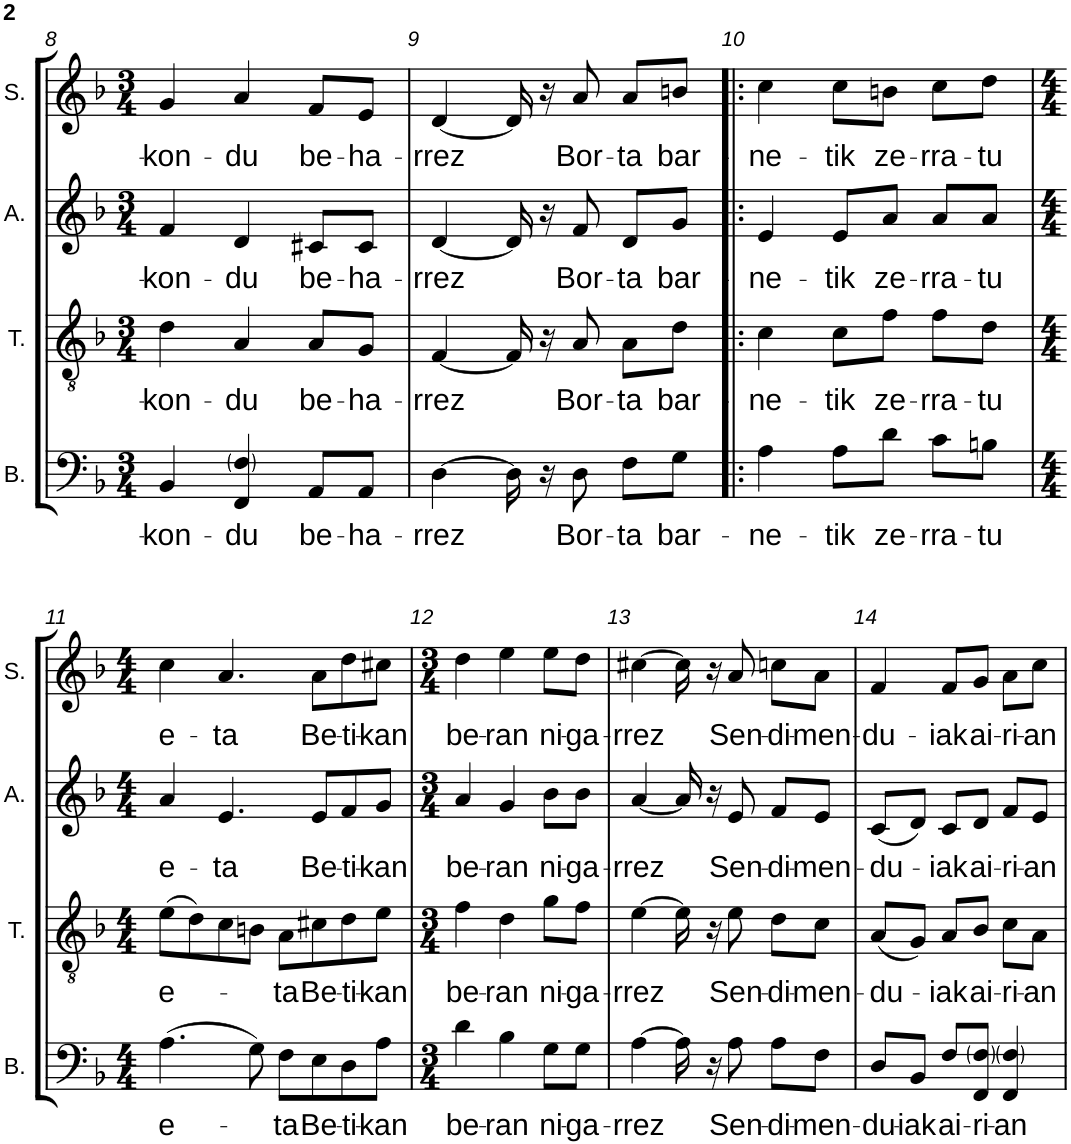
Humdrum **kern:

**kern	**text	**kern	**text	**kern	**text	**kern	**text
*part4	*part4	*part3	*part3	*part2	*part2	*part1	*part1
*staff4	*staff4	*staff3	*staff3	*staff2	*staff2	*staff1	*staff1
*I"Basse	*	*I"Tenor	*	*I"Alto	*	*I"Soprano	*
*I'B.	*	*I'T.	*	*I'A.	*	*I'S.	*
!!LO:PB:g=z
*clefF4	*	*clefGv2	*	*clefG2	*	*clefG2	*
*k[b-]	*	*k[b-]	*	*k[b-]	*	*k[b-]	*
*M3/4	*	*M3/4	*	*M3/4	*	*M3/4	*
=8	=8	=8	=8	=8	=8	=8	=8
!	!LO:LY:b	!	!LO:LY:b	!	!LO:LY:b	!	!LO:LY:b
4BB-/	-kon-	4d\	-kon-	4f/	-kon-	4g/	-kon-
!	!LO:LY:b	!	!LO:LY:b	!	!LO:LY:b	!	!LO:LY:b
4FF/ 4F/	-du	4A/	-du	4d/	-du	4a/	-du
!	!LO:LY:b	!	!LO:LY:b	!	!LO:LY:b	!	!LO:LY:b
8AA/L	be-	8A/L	be-	8c#X/L	be-	8f/L	be-
!	!LO:LY:b	!	!LO:LY:b	!	!LO:LY:b	!	!LO:LY:b
8AA/J	-ha-	8G/J	-ha-	8c#/J	-ha-	8e/J	-ha-
=9	=9	=9	=9	=9	=9	=9	=9
!	!LO:LY:b	!	!LO:LY:b	!	!LO:LY:b	!	!LO:LY:b
[4D\	-rrez	[4F/	-rrez	[4d/	-rrez	[4d/	-rrez
16D\]	.	16F/]	.	16d/]	.	16d/]	.
16r	.	16r	.	16r	.	16r	.
!	!LO:LY:b	!	!LO:LY:b	!	!LO:LY:b	!	!LO:LY:b
8D\	Bor-	8A/	Bor-	8f/	Bor-	8a/	Bor-
!	!LO:LY:b	!	!LO:LY:b	!	!LO:LY:b	!	!LO:LY:b
8F\L	-ta	8A\L	-ta	8d/L	-ta	8a/L	-ta
!	!LO:LY:b	!	!LO:LY:b	!	!LO:LY:b	!	!LO:LY:b
8G\J	bar-	8d\J	bar-	8g/J	bar-	8bn/J	bar-
=10!|:	=10!|:	=10!|:	=10!|:	=10!|:	=10!|:	=10!|:	=10!|:
!	!LO:LY:b	!	!LO:LY:b	!	!LO:LY:b	!	!LO:LY:b
4A\	-ne-	4c\	-ne-	4e/	-ne-	4cc\	-ne-
!	!LO:LY:b	!	!LO:LY:b	!	!LO:LY:b	!	!LO:LY:b
8A\L	-tik	8c\L	-tik	8e/L	-tik	8cc\L	-tik
!	!LO:LY:b	!	!LO:LY:b	!	!LO:LY:b	!	!LO:LY:b
8d\J	ze-	8f\J	ze-	8a/J	ze-	8bn\J	ze-
!	!LO:LY:b	!	!LO:LY:b	!	!LO:LY:b	!	!LO:LY:b
8c\L	-rra-	8f\L	-rra-	8a/L	-rra-	8cc\L	-rra-
!	!LO:LY:b	!	!LO:LY:b	!	!LO:LY:b	!	!LO:LY:b
8Bn\J	-tu	8d\J	-tu	8a/J	-tu	8dd\J	-tu
!!LO:LB:g=z
=11	=11	=11	=11	=11	=11	=11	=11
*M4/4	*	*M4/4	*	*M4/4	*	*M4/4	*
!	!LO:LY:b	!	!LO:LY:b	!	!LO:LY:b	!	!LO:LY:b
(4.A\	e-	(8e\L	e-	4a/	e-	4cc\	e-
.	.	8d\)	.	.	.	.	.
!	!	!	!	!	!LO:LY:b	!	!LO:LY:b
.	.	8c\	.	4.e/	-ta	4.a/	-ta
8G\)	.	8Bn\J	.	.	.	.	.
!	!LO:LY:b	!	!LO:LY:b	!	!	!	!
8F\L	-ta	8A\L	-ta	.	.	.	.
!	!LO:LY:b	!	!LO:LY:b	!	!LO:LY:b	!	!LO:LY:b
8E\	Be-	8c#X\	Be-	8e/L	Be-	8a\L	Be-
!	!LO:LY:b	!	!LO:LY:b	!	!LO:LY:b	!	!LO:LY:b
8D\	-ti-	8d\	-ti-	8f/	-ti-	8dd\	-ti-
!	!LO:LY:b	!	!LO:LY:b	!	!LO:LY:b	!	!LO:LY:b
8A\J	-kan	8e\J	-kan	8g/J	-kan	8cc#X\J	-kan
=12	=12	=12	=12	=12	=12	=12	=12
*M3/4	*	*M3/4	*	*M3/4	*	*M3/4	*
!	!LO:LY:b	!	!LO:LY:b	!	!LO:LY:b	!	!LO:LY:b
4d\	be-	4f\	be-	4a/	be-	4dd\	be-
!	!LO:LY:b	!	!LO:LY:b	!	!LO:LY:b	!	!LO:LY:b
4B-\	-ran	4d\	-ran	4g/	-ran	4ee\	-ran
!	!LO:LY:b	!	!LO:LY:b	!	!LO:LY:b	!	!LO:LY:b
8G\L	ni-	8g\L	ni-	8b-\L	ni-	8ee\L	ni-
!	!LO:LY:b	!	!LO:LY:b	!	!LO:LY:b	!	!LO:LY:b
8G\J	-ga-	8f\J	-ga-	8b-\J	-ga-	8dd\J	-ga-
=13	=13	=13	=13	=13	=13	=13	=13
!	!LO:LY:b	!	!LO:LY:b	!	!LO:LY:b	!	!LO:LY:b
[4A\	-rrez	[4e\	-rrez	[4a/	-rrez	[4cc#X\	-rrez
16A\]	.	16e\]	.	16a/]	.	16cc#\]	.
16r	.	16r	.	16r	.	16r	.
!	!LO:LY:b	!	!LO:LY:b	!	!LO:LY:b	!	!LO:LY:b
8A\	Sen-	8e\	Sen-	8e/	Sen-	8a/	Sen-
!	!LO:LY:b	!	!LO:LY:b	!	!LO:LY:b	!	!LO:LY:b
8A\L	-di-	8d\L	-di-	8f/L	-di-	8ccn\L	-di-
!	!LO:LY:b	!	!LO:LY:b	!	!LO:LY:b	!	!LO:LY:b
8F\J	-men-	8c\J	-men-	8e/J	-men-	8a\J	-men-
=14	=14	=14	=14	=14	=14	=14	=14
!	!LO:LY:b	!	!LO:LY:b	!	!LO:LY:b	!	!LO:LY:b
8D/L	-du-	(8A/L	-du-	(8c/L	-du-	4f/	-du-
!	!LO:LY:b	!	!	!	!	!	!
8BB-/J	-iak	8G/J)	.	8d/J)	.	.	.
!	!LO:LY:b	!	!LO:LY:b	!	!LO:LY:b	!	!LO:LY:b
8F/L	ai-	8A/L	-iak	8c/L	-iak	8f/L	-iak
!	!LO:LY:b	!	!LO:LY:b	!	!LO:LY:b	!	!LO:LY:b
8FF/ 8F/J	-ri-	8B-/J	ai-	8d/J	ai-	8g/J	ai-
!	!LO:LY:b	!	!LO:LY:b	!	!LO:LY:b	!	!LO:LY:b
4FF/ 4F/	-an	8c\L	-ri-	8f/L	-ri-	8a\L	-ri-
!	!	!	!LO:LY:b	!	!LO:LY:b	!	!LO:LY:b
.	.	8A\J	-an	8e/J	-an	8cc\J	-an
=	=	=	=	=	=	=	=
*-	*-	*-	*-	*-	*-	*-	*-
